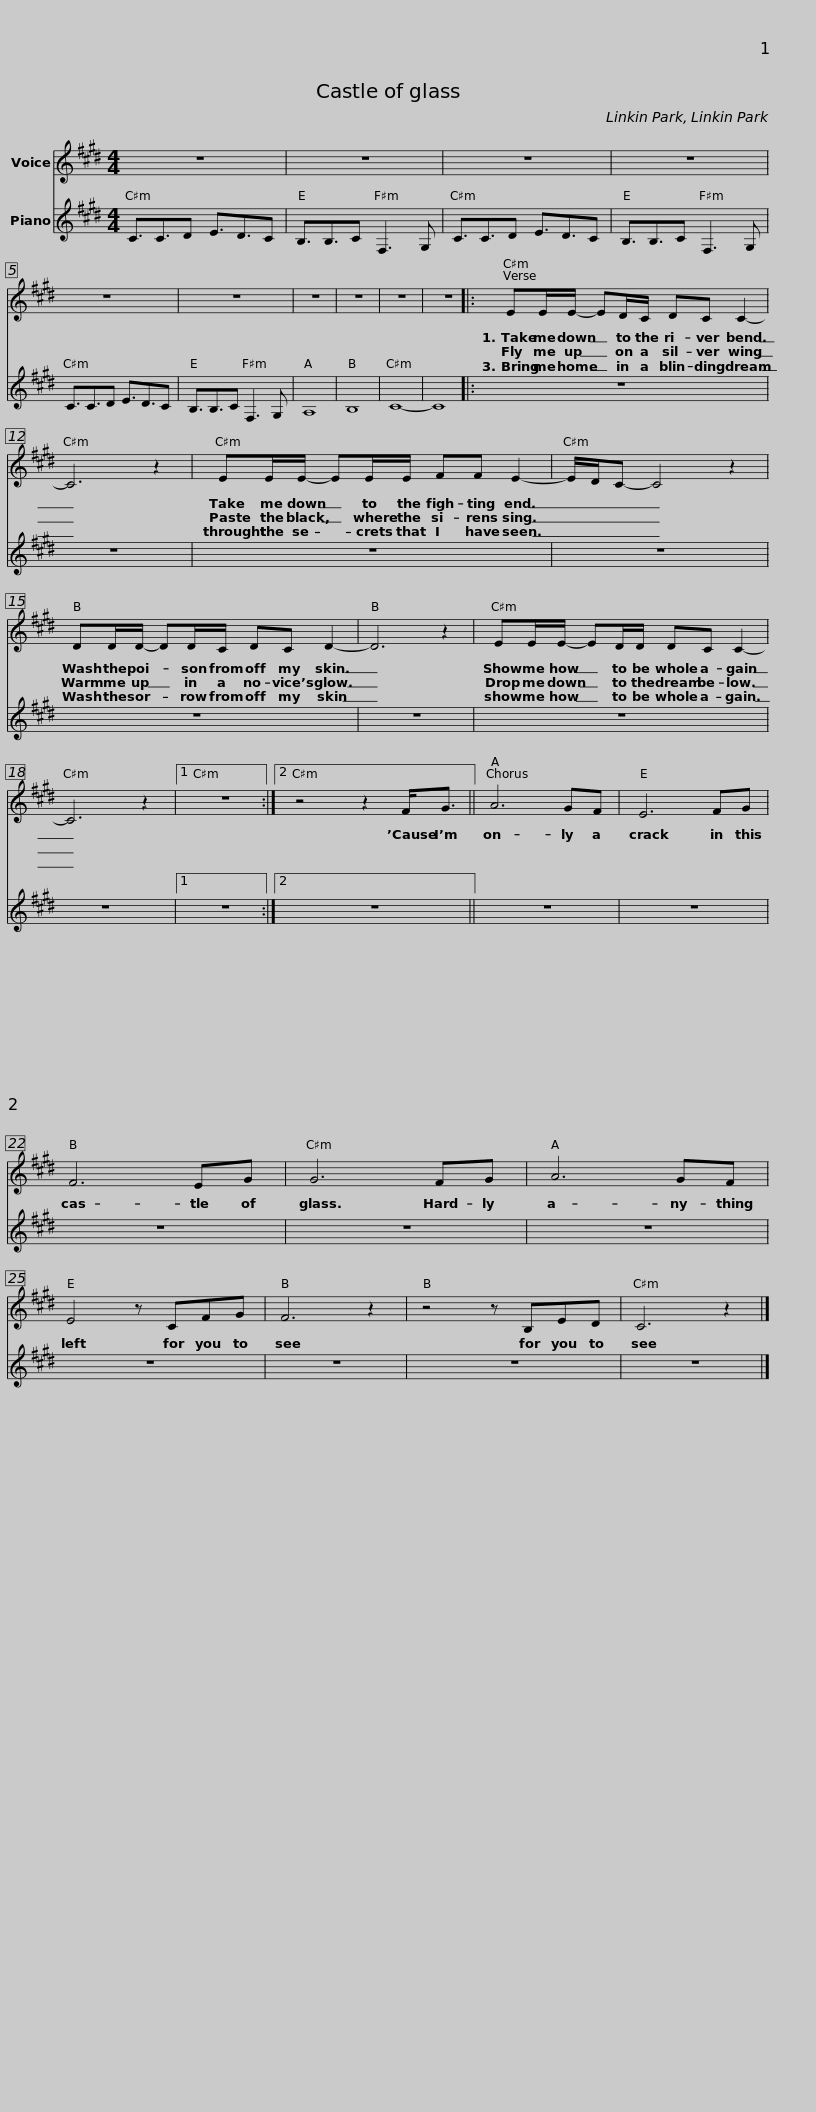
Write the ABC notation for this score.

X:1
%%score 1 2
L:1/8
M:4/4
I:linebreak $
K:E
V:1 treble
V:2 treble
V:1
 z8 | z8 | z8 | z8 | z8 |$ %5
 z8 | z8 | z8 | z8 | z8 |: %10
 EE/E/- ED/C/ DC C2- | C6 z2 |$ EE/E/- EE/E/ FF E2- | E/D/C- C4 z2 | DD/D/- DD/C/ DC D2- | %15
 D6 z2 |$ EE/E/- ED/D/ DC C2- | C6 z2 |1 z8 :|2 z4 z2 F<G || %20
 A6 GF | E6 FG | F6 EG | G6 FG |$ A6 GF | %25
 E4 z CFG | F6 z2 | z4 z B,ED | C6 z2 |] %29
V:2
 C3/2C3/2D E3/2D3/2C | B,3/2B,3/2C F,3 G, | C3/2C3/2D E3/2D3/2C | B,3/2B,3/2C F,3 G, | C3/2C3/2D E3/2D3/2C |$ %5
 B,3/2B,3/2C F,3 G, | A,8 | B,8 | C8- | C8 |: %10
 z8 | z8 |$ z8 | z8 | z8 | %15
 z8 |$ z8 | z8 |1 z8 :|2 z8 || %20
 z8 | z8 | z8 | z8 |$ z8 | %25
 z8 | z8 | z8 | z8 |] %29
